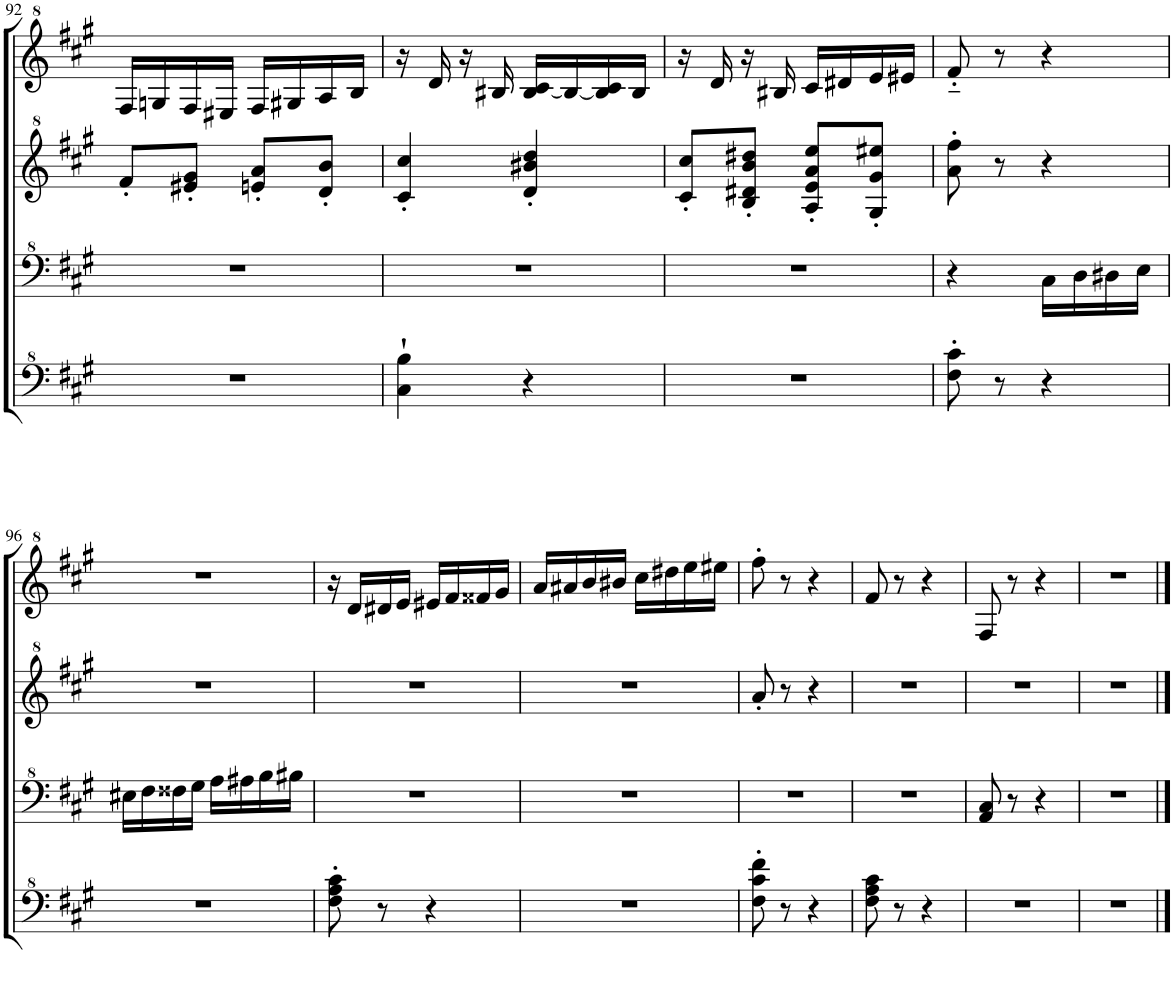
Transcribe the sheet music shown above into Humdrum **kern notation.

**kern	**kern	**kern	**kern
*part1	*part1	*part1	*part1
*staff4	*staff3	*staff2	*staff1
*I"Model III	*	*	*
!!LO:PB:g=z
*clefF^4	*clefF^4	*clefG^2	*clefG^2
*k[f#c#g#]	*k[f#c#g#]	*k[f#c#g#]	*k[f#c#g#]
*M2/4	*M2/4	*M2/4	*M2/4
=92	=92	=92	=92
2r	2r	8ff#'/L	16f#/LL
.	.	.	16gn/
.	.	8ee#X/' 8gg#/'J	16f#/
.	.	.	16e#X/JJ
.	.	8een/' 8aa/'L	16f#/LL
.	.	.	16g#X/
.	.	8dd/' 8bb/'J	16a/
.	.	.	16b/JJ
=93	=93	=93	=93
4c#\` 4b\`	2r	4cc#/' 4ccc#/'	16r
.	.	.	16dd/
.	.	.	16r
.	.	.	16b#X/
4r	.	4dd/' 4bb#X/' 4ddd/'	[16b#/ 16cc#/LL
.	.	.	16b#/_
.	.	.	16b#/] 16cc#/
.	.	.	16b#/JJ
=94	=94	=94	=94
2r	2r	8cc#/' 8ccc#/'L	16r
.	.	.	16dd/
.	.	8b/' 8dd#X/' 8bb/' 8ddd#X/'J	16r
.	.	.	16b#X/
.	.	8a/' 8ee/' 8aa/' 8eee/'L	16cc#/LL
.	.	.	16dd#X/
.	.	8g#/' 8gg#/' 8eee#X/'J	16ee/
.	.	.	16ee#X/JJ
=95	=95	=95	=95
8f#\' 8cc#\'	4r	8aa\' 8fff#\'	8ff#'~/
8r	.	8r	8r
4r	16c#\LL	4r	4r
.	16d\	.	.
.	16d#X\	.	.
.	16e\JJ	.	.
!!LO:LB:g=z
=96	=96	=96	=96
2r	16e#X\LL	2r	2r
.	16f#\	.	.
.	16f##X\	.	.
.	16g#\JJ	.	.
.	16a\LL	.	.
.	16a#X\	.	.
.	16b\	.	.
.	16b#X\JJ	.	.
=97	=97	=97	=97
8f#\' 8a\' 8cc#\'	2r	2r	16r
.	.	.	16dd/LL
8r	.	.	16dd#X/
.	.	.	16ee/JJ
4r	.	.	16ee#X/LL
.	.	.	16ff#/
.	.	.	16ff##X/
.	.	.	16gg#/JJ
=98	=98	=98	=98
2r	2r	2r	16aa/LL
.	.	.	16aa#X/
.	.	.	16bb/
.	.	.	16bb#X/JJ
.	.	.	16ccc#\LL
.	.	.	16ddd#X\
.	.	.	16eee\
.	.	.	16eee#X\JJ
=99	=99	=99	=99
8f#\' 8cc#\' 8ff#\'	2r	8aa'/	8fff#'\
8r	.	8r	8r
4r	.	4r	4r
=100	=100	=100	=100
8f#\ 8a\ 8cc#\	2r	2r	8ff#/
8r	.	.	8r
4r	.	.	4r
=101	=101	=101	=101
2r	8A/ 8c#/	2r	8f#/
.	8r	.	8r
.	4r	.	4r
=102	=102	=102	=102
2r	2r	2r	2r
==	==	==	==
*-	*-	*-	*-
